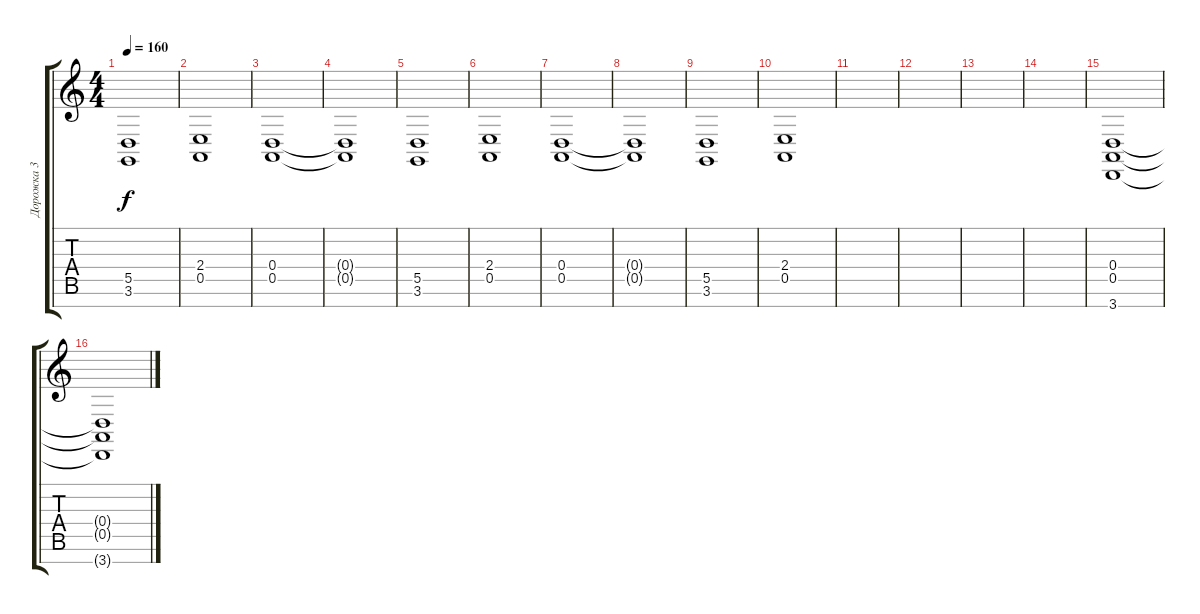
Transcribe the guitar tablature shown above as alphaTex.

\track ("Дорожка 3" "Дорожка 3") {instrument stringensemble1}
\staff {score tabs}
\tuning (E4 B3 G3 D3 A2 E2 B1) {hide}
\ts (4 4)
\tempo 160
\clef g2
\ks c
(5.5 3.6).1{dy f} |
(2.4 0.5).1 |
(0.4 0.5).1 |
(0.4{t} 0.5{t}).1 |
(5.5 3.6).1 |
(2.4 0.5).1 |
(0.4 0.5).1 |
(0.4{t} 0.5{t}).1 |
(5.5 3.6).1 |
(2.4 0.5).1 |
|
|
|
|
(0.4 0.5 3.7).1 |
(0.4{t} 0.5{t} 3.7{t}).1
